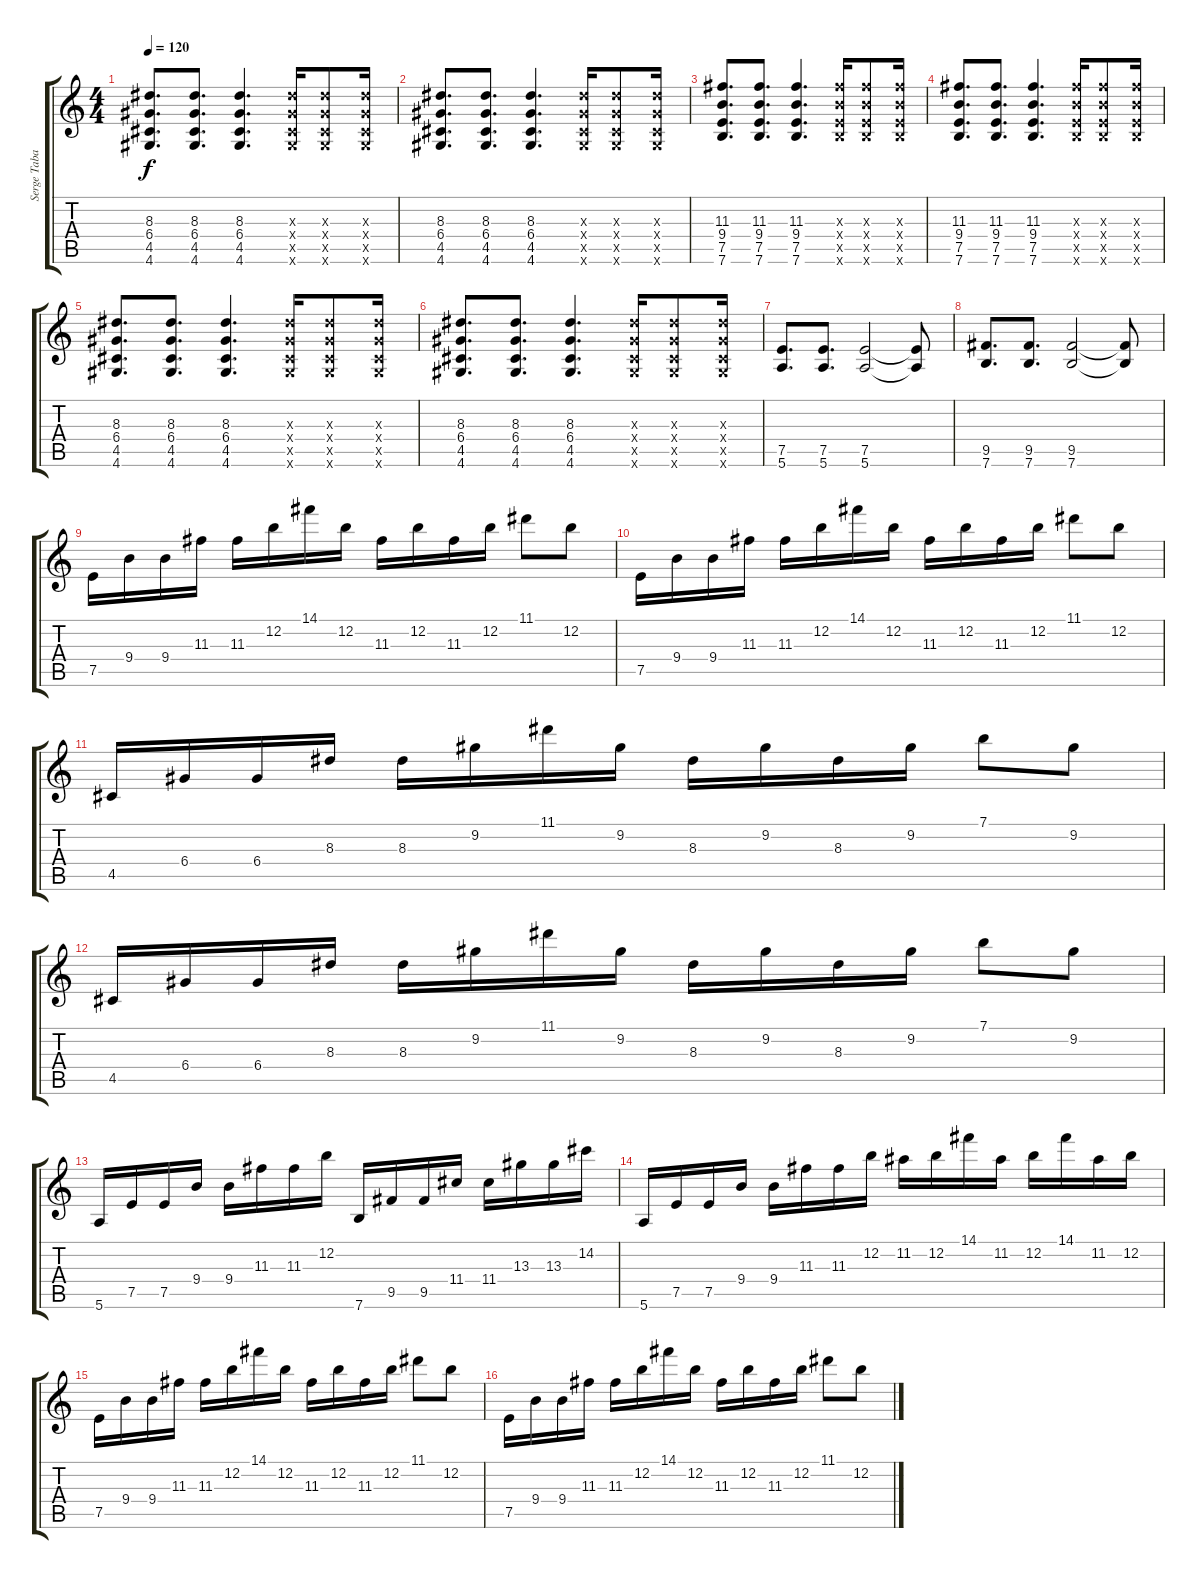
\track ("Serge Tabachnikov " "Serge Taba") {instrument overdrivenguitar}
\staff {score tabs}
\tuning (E4 B3 G3 D3 A2 E2) {hide}
\ts (4 4)
\tempo 120
\clef g2
\ks c
(8.3 6.4 4.5 4.6).8{d dy f} (8.3 6.4 4.5 4.6).8{d} (8.3 6.4 4.5 4.6).4{d} (8.3{x} 6.4{x} 4.5{x} 4.6{x}).16 (8.3{x} 6.4{x} 4.5{x} 4.6{x}).8 (8.3{x} 6.4{x} 4.5{x} 4.6{x}).16 |
(8.3 6.4 4.5 4.6).8{d} (8.3 6.4 4.5 4.6).8{d} (8.3 6.4 4.5 4.6).4{d} (8.3{x} 6.4{x} 4.5{x} 4.6{x}).16 (8.3{x} 6.4{x} 4.5{x} 4.6{x}).8 (8.3{x} 6.4{x} 4.5{x} 4.6{x}).16 |
(11.3 9.4 7.5 7.6).8{d} (11.3 9.4 7.5 7.6).8{d} (11.3 9.4 7.5 7.6).4{d} (11.3{x} 9.4{x} 7.5{x} 7.6{x}).16 (11.3{x} 9.4{x} 7.5{x} 7.6{x}).8 (11.3{x} 9.4{x} 7.5{x} 7.6{x}).16 |
(11.3 9.4 7.5 7.6).8{d} (11.3 9.4 7.5 7.6).8{d} (11.3 9.4 7.5 7.6).4{d} (11.3{x} 9.4{x} 7.5{x} 7.6{x}).16 (11.3{x} 9.4{x} 7.5{x} 7.6{x}).8 (11.3{x} 9.4{x} 7.5{x} 7.6{x}).16 |
(8.3 6.4 4.5 4.6).8{d} (8.3 6.4 4.5 4.6).8{d} (8.3 6.4 4.5 4.6).4{d} (8.3{x} 6.4{x} 4.5{x} 4.6{x}).16 (8.3{x} 6.4{x} 4.5{x} 4.6{x}).8 (8.3{x} 6.4{x} 4.5{x} 4.6{x}).16 |
(8.3 6.4 4.5 4.6).8{d} (8.3 6.4 4.5 4.6).8{d} (8.3 6.4 4.5 4.6).4{d} (8.3{x} 6.4{x} 4.5{x} 4.6{x}).16 (8.3{x} 6.4{x} 4.5{x} 4.6{x}).8 (8.3{x} 6.4{x} 4.5{x} 4.6{x}).16 |
(7.5 5.6).8{d} (7.5 5.6).8{d} (7.5 5.6).2 (7.5{t} 5.6{t}).8 |
(9.5 7.6).8{d} (9.5 7.6).8{d} (9.5 7.6).2 (9.5{t} 7.6{t}).8 |
7.5.16 9.4.16 9.4.16 11.3.16 11.3.16 12.2.16 14.1.16 12.2.16 11.3.16 12.2.16 11.3.16 12.2.16 11.1.8 12.2.8 |
7.5.16 9.4.16 9.4.16 11.3.16 11.3.16 12.2.16 14.1.16 12.2.16 11.3.16 12.2.16 11.3.16 12.2.16 11.1.8 12.2.8 |
4.5.16 6.4.16 6.4.16 8.3.16 8.3.16 9.2.16 11.1.16 9.2.16 8.3.16 9.2.16 8.3.16 9.2.16 7.1.8 9.2.8 |
4.5.16 6.4.16 6.4.16 8.3.16 8.3.16 9.2.16 11.1.16 9.2.16 8.3.16 9.2.16 8.3.16 9.2.16 7.1.8 9.2.8 |
5.6.16 7.5.16 7.5.16 9.4.16 9.4.16 11.3.16 11.3.16 12.2.16 7.6.16 9.5.16 9.5.16 11.4.16 11.4.16 13.3.16 13.3.16 14.2.16 |
5.6.16 7.5.16 7.5.16 9.4.16 9.4.16 11.3.16 11.3.16 12.2.16 11.2.16 12.2.16 14.1.16 11.2.16 12.2.16 14.1.16 11.2.16 12.2.16 |
7.5.16 9.4.16 9.4.16 11.3.16 11.3.16 12.2.16 14.1.16 12.2.16 11.3.16 12.2.16 11.3.16 12.2.16 11.1.8 12.2.8 |
7.5.16 9.4.16 9.4.16 11.3.16 11.3.16 12.2.16 14.1.16 12.2.16 11.3.16 12.2.16 11.3.16 12.2.16 11.1.8 12.2.8
